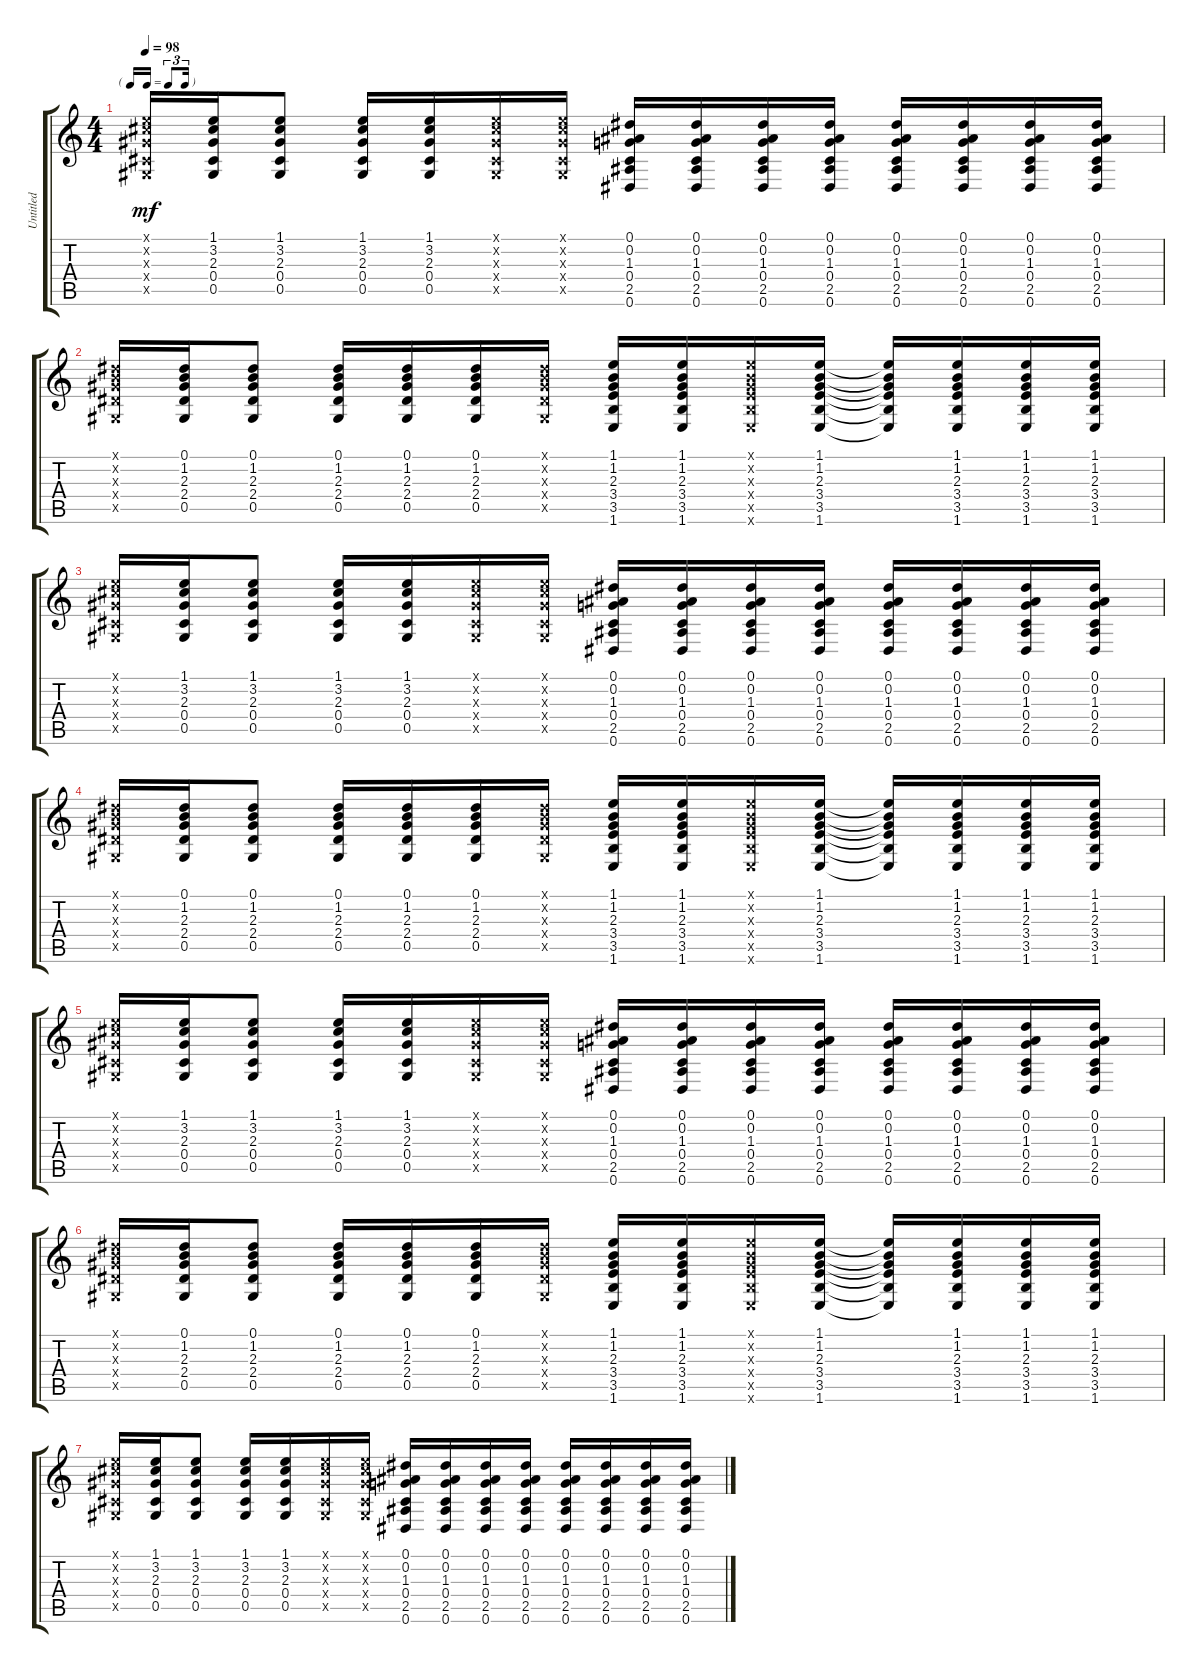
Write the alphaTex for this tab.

\track ("Untitled" "Untitled") {instrument acousticguitarsteel}
\staff {score tabs}
\tuning (Eb4 Bb3 Gb3 Db3 Ab2 Eb2) {hide}
\ts (4 4)
\tf triplet16th
\tempo 98
\clef g2
\ks c
(1.1{x} 3.2{x} 2.3{x} 0.4{x} 0.5{x}).16{dy mf} (1.1 3.2 2.3 0.4 0.5).16 (1.1 3.2 2.3 0.4 0.5).8 (1.1 3.2 2.3 0.4 0.5).16 (1.1 3.2 2.3 0.4 0.5).16 (1.1{x} 3.2{x} 2.3{x} 0.4{x} 0.5{x}).16 (1.1{x} 3.2{x} 2.3{x} 0.4{x} 0.5{x}).16 (0.1 0.2 1.3 0.4 2.5 0.6).16 (0.1 0.2 1.3 0.4 2.5 0.6).16 (0.1 0.2 1.3 0.4 2.5 0.6).16 (0.1 0.2 1.3 0.4 2.5 0.6).16 (0.1 0.2 1.3 0.4 2.5 0.6).16 (0.1 0.2 1.3 0.4 2.5 0.6).16 (0.1 0.2 1.3 0.4 2.5 0.6).16 (0.1 0.2 1.3 0.4 2.5 0.6).16 |
(0.1{x} 1.2{x} 2.3{x} 2.4{x} 0.5{x}).16 (0.1 1.2 2.3 2.4 0.5).16 (0.1 1.2 2.3 2.4 0.5).8 (0.1 1.2 2.3 2.4 0.5).16 (0.1 1.2 2.3 2.4 0.5).16 (0.1 1.2 2.3 2.4 0.5).16 (0.1{x} 1.2{x} 2.3{x} 2.4{x} 0.5{x}).16 (1.1 1.2 2.3 3.4 3.5 1.6).16 (1.1 1.2 2.3 3.4 3.5 1.6).16 (1.1{x} 1.2{x} 2.3{x} 3.4{x} 3.5{x} 1.6{x}).16 (1.1 1.2 2.3 3.4 3.5 1.6).16 (1.1{t} 1.2{t} 2.3{t} 3.4{t} 3.5{t} 1.6{t}).16 (1.1 1.2 2.3 3.4 3.5 1.6).16 (1.1 1.2 2.3 3.4 3.5 1.6).16 (1.1 1.2 2.3 3.4 3.5 1.6).16 |
(1.1{x} 3.2{x} 2.3{x} 0.4{x} 0.5{x}).16 (1.1 3.2 2.3 0.4 0.5).16 (1.1 3.2 2.3 0.4 0.5).8 (1.1 3.2 2.3 0.4 0.5).16 (1.1 3.2 2.3 0.4 0.5).16 (1.1{x} 3.2{x} 2.3{x} 0.4{x} 0.5{x}).16 (1.1{x} 3.2{x} 2.3{x} 0.4{x} 0.5{x}).16 (0.1 0.2 1.3 0.4 2.5 0.6).16 (0.1 0.2 1.3 0.4 2.5 0.6).16 (0.1 0.2 1.3 0.4 2.5 0.6).16 (0.1 0.2 1.3 0.4 2.5 0.6).16 (0.1 0.2 1.3 0.4 2.5 0.6).16 (0.1 0.2 1.3 0.4 2.5 0.6).16 (0.1 0.2 1.3 0.4 2.5 0.6).16 (0.1 0.2 1.3 0.4 2.5 0.6).16 |
(0.1{x} 1.2{x} 2.3{x} 2.4{x} 0.5{x}).16 (0.1 1.2 2.3 2.4 0.5).16 (0.1 1.2 2.3 2.4 0.5).8 (0.1 1.2 2.3 2.4 0.5).16 (0.1 1.2 2.3 2.4 0.5).16 (0.1 1.2 2.3 2.4 0.5).16 (0.1{x} 1.2{x} 2.3{x} 2.4{x} 0.5{x}).16 (1.1 1.2 2.3 3.4 3.5 1.6).16 (1.1 1.2 2.3 3.4 3.5 1.6).16 (1.1{x} 1.2{x} 2.3{x} 3.4{x} 3.5{x} 1.6{x}).16 (1.1 1.2 2.3 3.4 3.5 1.6).16 (1.1{t} 1.2{t} 2.3{t} 3.4{t} 3.5{t} 1.6{t}).16 (1.1 1.2 2.3 3.4 3.5 1.6).16 (1.1 1.2 2.3 3.4 3.5 1.6).16 (1.1 1.2 2.3 3.4 3.5 1.6).16 |
(1.1{x} 3.2{x} 2.3{x} 0.4{x} 0.5{x}).16 (1.1 3.2 2.3 0.4 0.5).16 (1.1 3.2 2.3 0.4 0.5).8 (1.1 3.2 2.3 0.4 0.5).16 (1.1 3.2 2.3 0.4 0.5).16 (1.1{x} 3.2{x} 2.3{x} 0.4{x} 0.5{x}).16 (1.1{x} 3.2{x} 2.3{x} 0.4{x} 0.5{x}).16 (0.1 0.2 1.3 0.4 2.5 0.6).16 (0.1 0.2 1.3 0.4 2.5 0.6).16 (0.1 0.2 1.3 0.4 2.5 0.6).16 (0.1 0.2 1.3 0.4 2.5 0.6).16 (0.1 0.2 1.3 0.4 2.5 0.6).16 (0.1 0.2 1.3 0.4 2.5 0.6).16 (0.1 0.2 1.3 0.4 2.5 0.6).16 (0.1 0.2 1.3 0.4 2.5 0.6).16 |
(0.1{x} 1.2{x} 2.3{x} 2.4{x} 0.5{x}).16 (0.1 1.2 2.3 2.4 0.5).16 (0.1 1.2 2.3 2.4 0.5).8 (0.1 1.2 2.3 2.4 0.5).16 (0.1 1.2 2.3 2.4 0.5).16 (0.1 1.2 2.3 2.4 0.5).16 (0.1{x} 1.2{x} 2.3{x} 2.4{x} 0.5{x}).16 (1.1 1.2 2.3 3.4 3.5 1.6).16 (1.1 1.2 2.3 3.4 3.5 1.6).16 (1.1{x} 1.2{x} 2.3{x} 3.4{x} 3.5{x} 1.6{x}).16 (1.1 1.2 2.3 3.4 3.5 1.6).16 (1.1{t} 1.2{t} 2.3{t} 3.4{t} 3.5{t} 1.6{t}).16 (1.1 1.2 2.3 3.4 3.5 1.6).16 (1.1 1.2 2.3 3.4 3.5 1.6).16 (1.1 1.2 2.3 3.4 3.5 1.6).16 |
(1.1{x} 3.2{x} 2.3{x} 0.4{x} 0.5{x}).16 (1.1 3.2 2.3 0.4 0.5).16 (1.1 3.2 2.3 0.4 0.5).8 (1.1 3.2 2.3 0.4 0.5).16 (1.1 3.2 2.3 0.4 0.5).16 (1.1{x} 3.2{x} 2.3{x} 0.4{x} 0.5{x}).16 (1.1{x} 3.2{x} 2.3{x} 0.4{x} 0.5{x}).16 (0.1 0.2 1.3 0.4 2.5 0.6).16 (0.1 0.2 1.3 0.4 2.5 0.6).16 (0.1 0.2 1.3 0.4 2.5 0.6).16 (0.1 0.2 1.3 0.4 2.5 0.6).16 (0.1 0.2 1.3 0.4 2.5 0.6).16 (0.1 0.2 1.3 0.4 2.5 0.6).16 (0.1 0.2 1.3 0.4 2.5 0.6).16 (0.1 0.2 1.3 0.4 2.5 0.6).16
